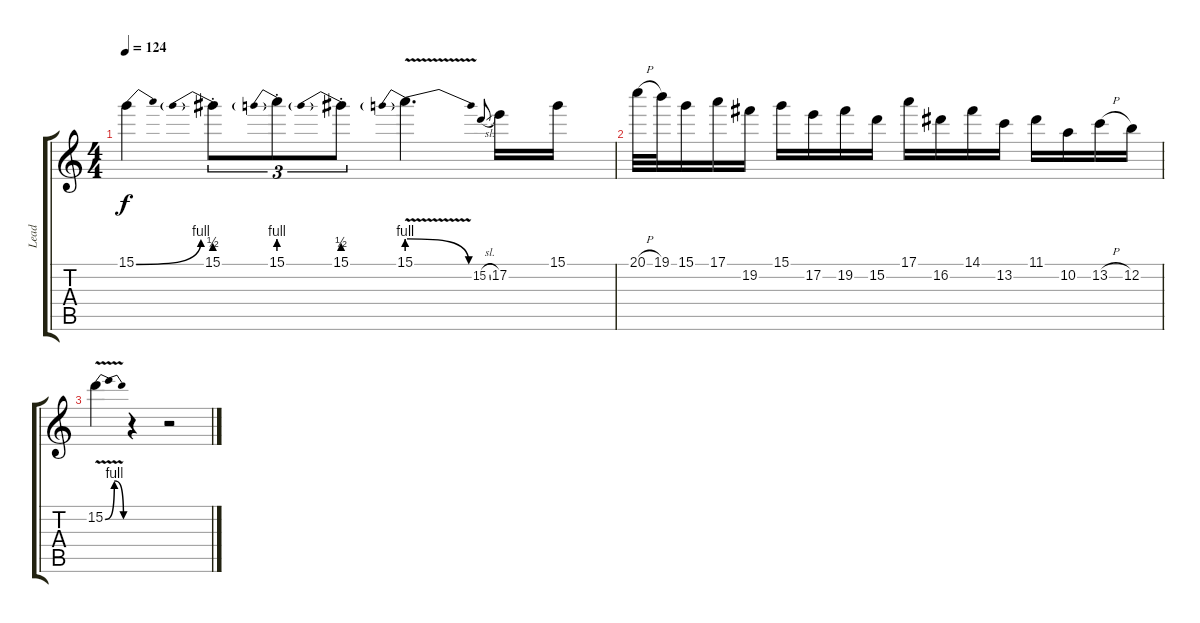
\track ("Lead" "Lead") {instrument distortionguitar}
\staff {score tabs}
\tuning (E4 B3 G3 D3 A2 E2) {hide}
\ts (4 4)
\tempo 124
\clef g2
\ks c
15.1{be (bend 0 0 60 4)}.4{dy f} 15.1{be (prebend 0 2 60 2) st}.8{tu (3 2)} 15.1{be (prebend 0 4 60 4) st}.8{tu (3 2)} 15.1{be (prebend 0 2 60 2) st}.8{tu (3 2)} 15.1{be (prebendrelease 0 4 60 0) v}.4{d} 15.2{sl}.8{gr onbeat} 17.2.16 15.1.16 |
20.1{h}.32 19.1.32 15.1.16 17.1.16 19.2.16 15.1.16 17.2.16 19.2.16 15.2.16 17.1.16 16.2.16 14.1.16 13.2.16 11.1.16 10.2.16 13.2{h}.16 12.2.16 |
15.2{be (bendrelease 0 0 30 4 50 4 60 0) v}.4 r.4 r.2
